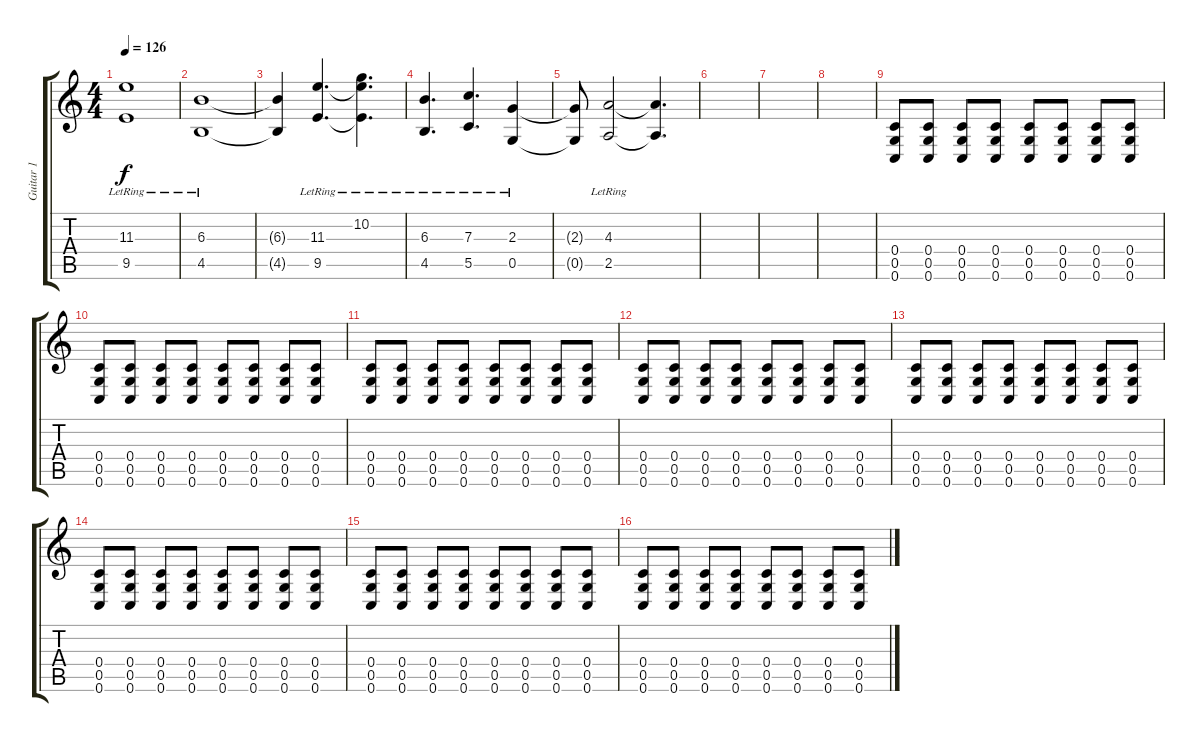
\track ("Guitar 1" "Guitar 1") {instrument electricguitarjazz}
\staff {score tabs}
\tuning (D4 A3 F3 C3 G2 C2) {hide}
\ts (4 4)
\tempo 126
\clef g2
\ks c
(11.3{lr} 9.5{lr}).1{dy f} |
(6.3{lr} 4.5{lr}).1 |
(6.3{t} 4.5{t}).4 (11.3{lr} 9.5{lr}).4{d} (10.2{lr} 11.3{t} 9.5{t}).4{d} |
(6.3{lr} 4.5{lr}).4{d} (7.3{lr} 5.5{lr}).4{d} (2.3{lr} 0.5{lr}).4 |
(2.3{t} 0.5{t}).8 (4.3{lr} 2.5{lr}).2 (4.3{t} 2.5{t}).4{d} |
|
|
|
(0.4 0.5 0.6).8{instrument distortionguitar} (0.4 0.5 0.6).8 (0.4 0.5 0.6).8 (0.4 0.5 0.6).8 (0.4 0.5 0.6).8 (0.4 0.5 0.6).8 (0.4 0.5 0.6).8 (0.4 0.5 0.6).8 |
(0.4 0.5 0.6).8 (0.4 0.5 0.6).8 (0.4 0.5 0.6).8 (0.4 0.5 0.6).8 (0.4 0.5 0.6).8 (0.4 0.5 0.6).8 (0.4 0.5 0.6).8 (0.4 0.5 0.6).8 |
(0.4 0.5 0.6).8 (0.4 0.5 0.6).8 (0.4 0.5 0.6).8 (0.4 0.5 0.6).8 (0.4 0.5 0.6).8 (0.4 0.5 0.6).8 (0.4 0.5 0.6).8 (0.4 0.5 0.6).8 |
(0.4 0.5 0.6).8 (0.4 0.5 0.6).8 (0.4 0.5 0.6).8 (0.4 0.5 0.6).8 (0.4 0.5 0.6).8 (0.4 0.5 0.6).8 (0.4 0.5 0.6).8 (0.4 0.5 0.6).8 |
(0.4 0.5 0.6).8 (0.4 0.5 0.6).8 (0.4 0.5 0.6).8 (0.4 0.5 0.6).8 (0.4 0.5 0.6).8 (0.4 0.5 0.6).8 (0.4 0.5 0.6).8 (0.4 0.5 0.6).8 |
(0.4 0.5 0.6).8 (0.4 0.5 0.6).8 (0.4 0.5 0.6).8 (0.4 0.5 0.6).8 (0.4 0.5 0.6).8 (0.4 0.5 0.6).8 (0.4 0.5 0.6).8 (0.4 0.5 0.6).8 |
(0.4 0.5 0.6).8 (0.4 0.5 0.6).8 (0.4 0.5 0.6).8 (0.4 0.5 0.6).8 (0.4 0.5 0.6).8 (0.4 0.5 0.6).8 (0.4 0.5 0.6).8 (0.4 0.5 0.6).8 |
(0.4 0.5 0.6).8 (0.4 0.5 0.6).8 (0.4 0.5 0.6).8 (0.4 0.5 0.6).8 (0.4 0.5 0.6).8 (0.4 0.5 0.6).8 (0.4 0.5 0.6).8 (0.4 0.5 0.6).8
